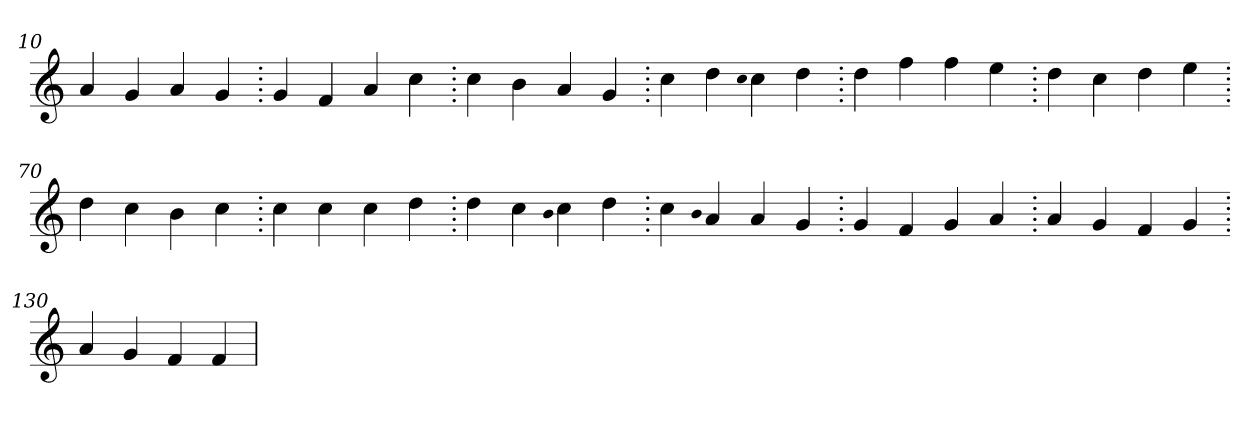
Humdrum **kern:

**kern
*part1
*staff1
*clefG2
=10.
4a
4g
4a
4g
=20.
4g
4f
4a
4cc
=30.
4cc
4b
4a
4g
=40.
4cc
4dd
qqcc
4cc
4dd
=50.
4dd
4ff
4ff
4ee
=60.
4dd
4cc
4dd
4ee
=70.
4dd
4cc
4b
4cc
=80.
4cc
4cc
4cc
4dd
=90.
4dd
4cc
qqb
4cc
4dd
=100.
4cc
qqb
4a
4a
4g
=110.
4g
4f
4g
4a
=120.
4a
4g
4f
4g
=130.
4a
4g
4f
4f
=
*-
